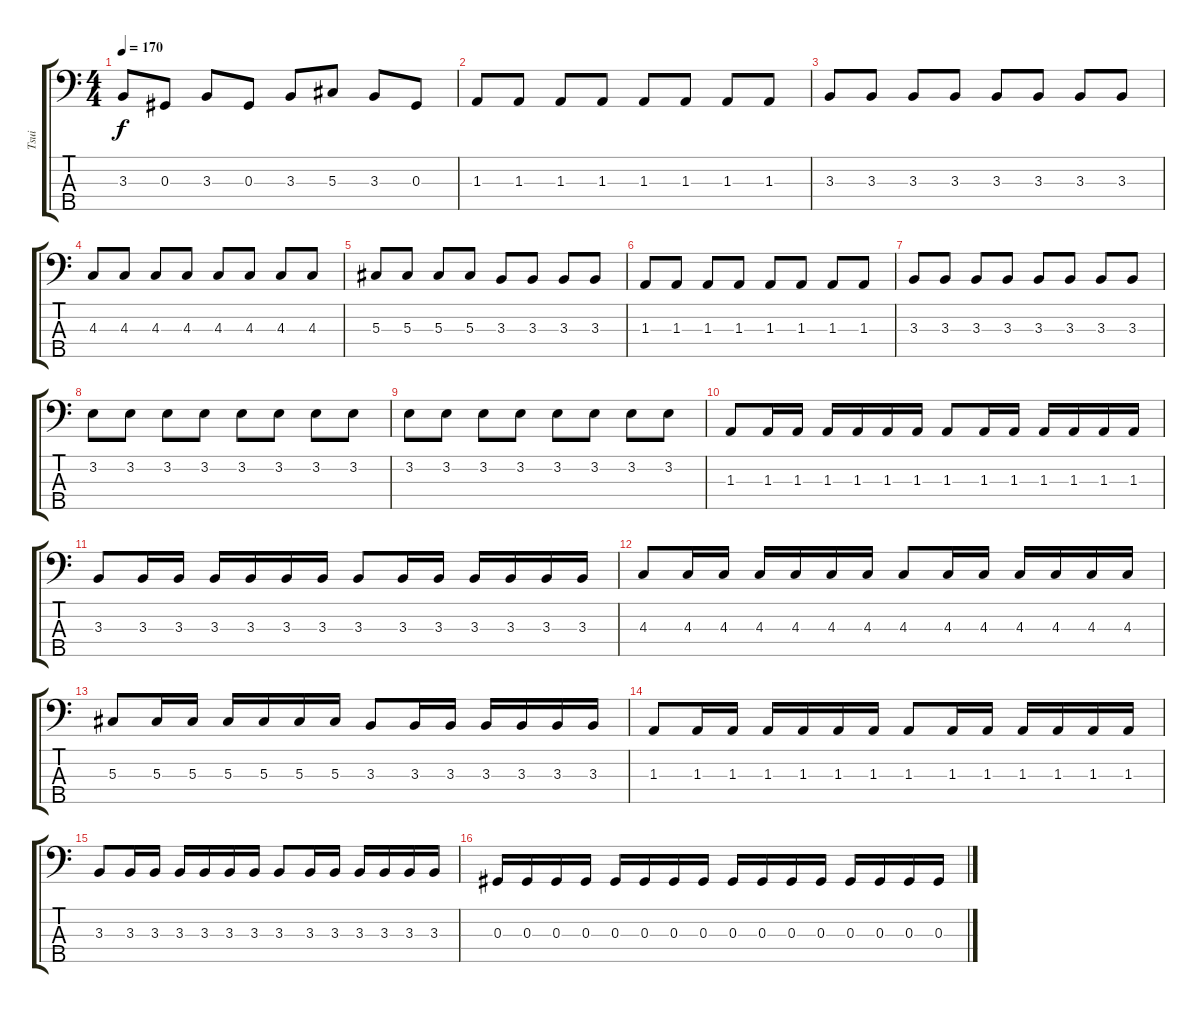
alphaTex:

\track ("Tsui" "Tsui") {instrument electricbassfinger}
\staff {score tabs}
\tuning (Gb2 Db2 Ab1 Eb1 Bb0) {hide}
\ts (4 4)
\tempo 170
\clef f4
\ks c
3.3.8{dy f} 0.3.8 3.3.8 0.3.8 3.3.8 5.3.8 3.3.8 0.3.8 |
1.3.8 1.3.8 1.3.8 1.3.8 1.3.8 1.3.8 1.3.8 1.3.8 |
3.3.8 3.3.8 3.3.8 3.3.8 3.3.8 3.3.8 3.3.8 3.3.8 |
4.3.8 4.3.8 4.3.8 4.3.8 4.3.8 4.3.8 4.3.8 4.3.8 |
5.3.8 5.3.8 5.3.8 5.3.8 3.3.8 3.3.8 3.3.8 3.3.8 |
1.3.8 1.3.8 1.3.8 1.3.8 1.3.8 1.3.8 1.3.8 1.3.8 |
3.3.8 3.3.8 3.3.8 3.3.8 3.3.8 3.3.8 3.3.8 3.3.8 |
3.2.8 3.2.8 3.2.8 3.2.8 3.2.8 3.2.8 3.2.8 3.2.8 |
3.2.8 3.2.8 3.2.8 3.2.8 3.2.8 3.2.8 3.2.8 3.2.8 |
1.3.8 1.3.16 1.3.16 1.3.16 1.3.16 1.3.16 1.3.16 1.3.8 1.3.16 1.3.16 1.3.16 1.3.16 1.3.16 1.3.16 |
3.3.8 3.3.16 3.3.16 3.3.16 3.3.16 3.3.16 3.3.16 3.3.8 3.3.16 3.3.16 3.3.16 3.3.16 3.3.16 3.3.16 |
4.3.8 4.3.16 4.3.16 4.3.16 4.3.16 4.3.16 4.3.16 4.3.8 4.3.16 4.3.16 4.3.16 4.3.16 4.3.16 4.3.16 |
5.3.8 5.3.16 5.3.16 5.3.16 5.3.16 5.3.16 5.3.16 3.3.8 3.3.16 3.3.16 3.3.16 3.3.16 3.3.16 3.3.16 |
1.3.8 1.3.16 1.3.16 1.3.16 1.3.16 1.3.16 1.3.16 1.3.8 1.3.16 1.3.16 1.3.16 1.3.16 1.3.16 1.3.16 |
3.3.8 3.3.16 3.3.16 3.3.16 3.3.16 3.3.16 3.3.16 3.3.8 3.3.16 3.3.16 3.3.16 3.3.16 3.3.16 3.3.16 |
0.3.16 0.3.16 0.3.16 0.3.16 0.3.16 0.3.16 0.3.16 0.3.16 0.3.16 0.3.16 0.3.16 0.3.16 0.3.16 0.3.16 0.3.16 0.3.16
